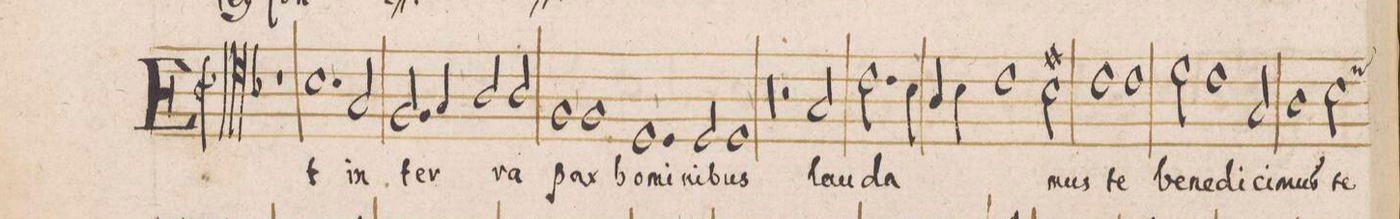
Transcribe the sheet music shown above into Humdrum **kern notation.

**kern	**text
*I"ALTVS	*
*clefC4	*
*k[b-]	*
*met(C|)	*
*M2/1	*
1r	.
1.B-	Et
=2-	=2-
2G/	in
2.F/	ter-
4G/	.
=3-	=3-
2A/	.
2A/	-ra
1F	pax
=4-	=4-
1F	ho-
1.D	-mi-
=5-	=5-
2D/	-ni-
1D	-bus
=6-	=6-
0r	.
=7-	=7-
0r	.
=8-	=8-
2r	.
2G/	lau-
2.c\	-da-
4B-\	.
=9-	=9-
4A/	.
4B-\	.
1c	.
2Bn\	-mus
=10-	=10-
1c	te
1c	be-
=11-	=11-
2d\	-ne-
1c	-di-
2G/	-ci-
=12-	=12-
1A	-mus
*custos:d	*
2B-\	te
*-	*-
